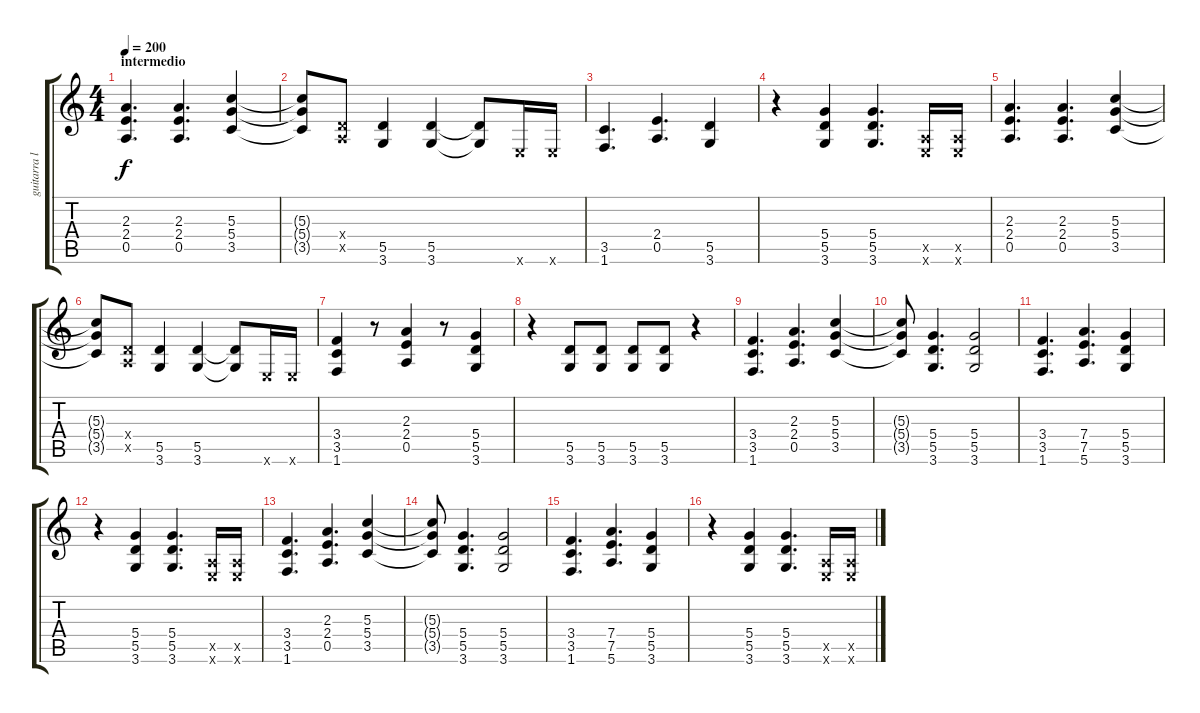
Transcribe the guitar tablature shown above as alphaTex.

\track ("guitarra lider" "guitarra l") {instrument distortionguitar}
\staff {score tabs}
\tuning (E4 B3 G3 D3 A2 E2) {hide}
\ts (4 4)
\section ("" "intermedio")
\tempo 200
\clef g2
\ks c
(2.3 2.4 0.5).4{d dy f} (2.3 2.4 0.5).4{d} (5.3 5.4 3.5).4 |
(5.3{t} 5.4{t} 3.5{t}).8 (0.4{x} 0.5{x}).8 (5.5 3.6).4 (5.5 3.6).4 (5.5{t} 3.6{t}).8 0.6{x}.16 0.6{x}.16 |
(3.5 1.6).4{d} (2.4 0.5).4{d} (5.5 3.6).4 |
r.4 (5.4 5.5 3.6).4 (5.4 5.5 3.6).4{d} (0.5{x} 0.6{x}).16 (0.5{x} 0.6{x}).16 |
(2.3 2.4 0.5).4{d} (2.3 2.4 0.5).4{d} (5.3 5.4 3.5).4 |
(5.3{t} 5.4{t} 3.5{t}).8 (0.4{x} 0.5{x}).8 (5.5 3.6).4 (5.5 3.6).4 (5.5{t} 3.6{t}).8 0.6{x}.16 0.6{x}.16 |
(3.4 3.5 1.6).4 r.8 (2.3 2.4 0.5).4 r.8 (5.4 5.5 3.6).4 |
r.4 (5.5 3.6).8 (5.5 3.6).8 (5.5 3.6).8 (5.5 3.6).8 r.4 |
(3.4 3.5 1.6).4{d} (2.3 2.4 0.5).4{d} (5.3 5.4 3.5).4 |
(5.3{t} 5.4{t} 3.5{t}).8 (5.4 5.5 3.6).4{d} (5.4 5.5 3.6).2 |
(3.4 3.5 1.6).4{d} (7.4 7.5 5.6).4{d} (5.4 5.5 3.6).4 |
r.4 (5.4 5.5 3.6).4 (5.4 5.5 3.6).4{d} (0.5{x} 0.6{x}).16 (0.5{x} 0.6{x}).16 |
(3.4 3.5 1.6).4{d} (2.3 2.4 0.5).4{d} (5.3 5.4 3.5).4 |
(5.3{t} 5.4{t} 3.5{t}).8 (5.4 5.5 3.6).4{d} (5.4 5.5 3.6).2 |
(3.4 3.5 1.6).4{d} (7.4 7.5 5.6).4{d} (5.4 5.5 3.6).4 |
r.4 (5.4 5.5 3.6).4 (5.4 5.5 3.6).4{d} (0.5{x} 0.6{x}).16 (0.5{x} 0.6{x}).16
